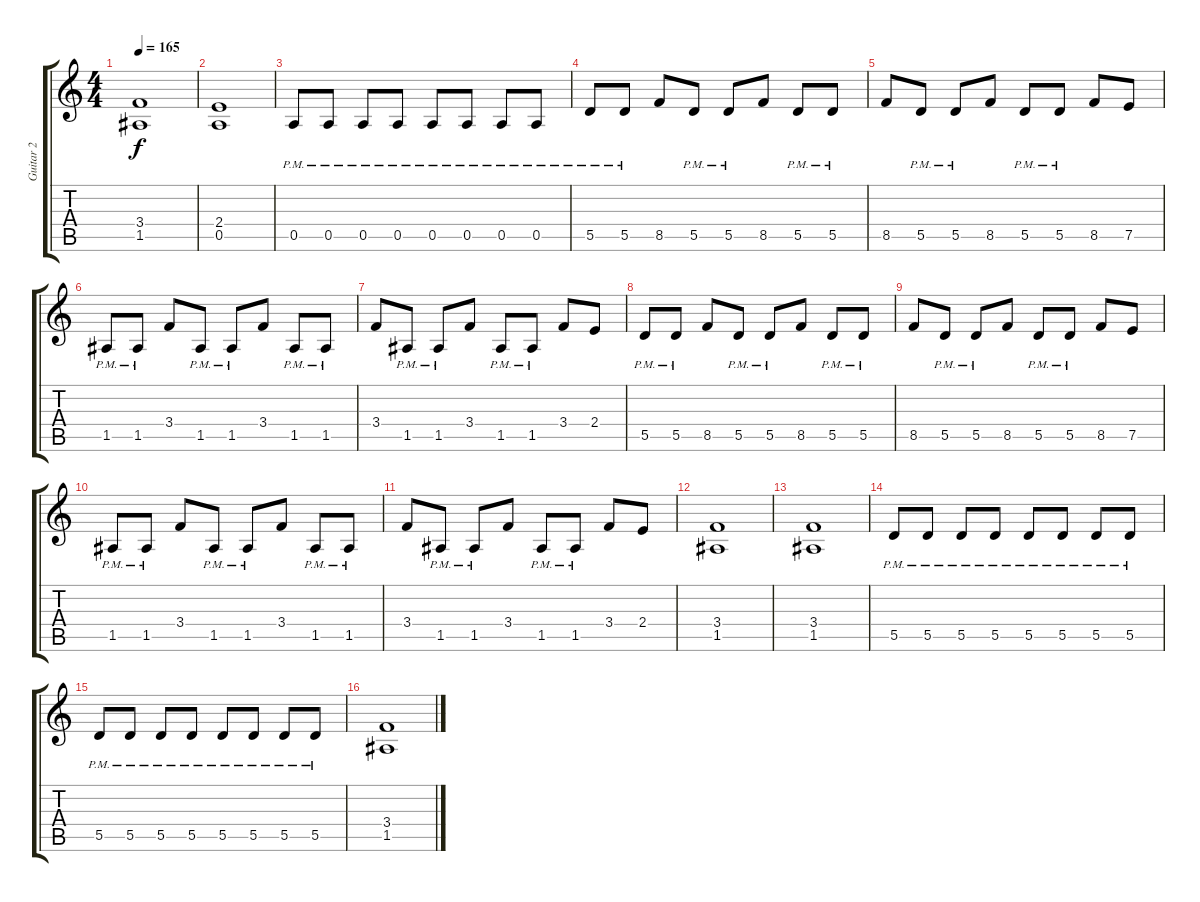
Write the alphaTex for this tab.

\track ("Guitar 2" "Guitar 2") {instrument overdrivenguitar}
\staff {score tabs}
\tuning (E4 B3 G3 D3 A2 E2) {hide}
\ts (4 4)
\tempo 165
\clef g2
\ks c
(3.4{t} 1.5{t}).1{dy f} |
(2.4 0.5).1 |
0.5{pm}.8 0.5{pm}.8 0.5{pm}.8 0.5{pm}.8 0.5{pm}.8 0.5{pm}.8 0.5{pm}.8 0.5{pm}.8 |
5.5{pm}.8 5.5{pm}.8 8.5.8 5.5{pm}.8 5.5{pm}.8 8.5.8 5.5{pm}.8 5.5{pm}.8 |
8.5.8 5.5{pm}.8 5.5{pm}.8 8.5.8 5.5{pm}.8 5.5{pm}.8 8.5.8 7.5.8 |
1.5{pm}.8 1.5{pm}.8 3.4.8 1.5{pm}.8 1.5{pm}.8 3.4.8 1.5{pm}.8 1.5{pm}.8 |
3.4.8 1.5{pm}.8 1.5{pm}.8 3.4.8 1.5{pm}.8 1.5{pm}.8 3.4.8 2.4.8 |
5.5{pm}.8 5.5{pm}.8 8.5.8 5.5{pm}.8 5.5{pm}.8 8.5.8 5.5{pm}.8 5.5{pm}.8 |
8.5.8 5.5{pm}.8 5.5{pm}.8 8.5.8 5.5{pm}.8 5.5{pm}.8 8.5.8 7.5.8 |
1.5{pm}.8 1.5{pm}.8 3.4.8 1.5{pm}.8 1.5{pm}.8 3.4.8 1.5{pm}.8 1.5{pm}.8 |
3.4.8 1.5{pm}.8 1.5{pm}.8 3.4.8 1.5{pm}.8 1.5{pm}.8 3.4.8 2.4.8 |
(3.4 1.5).1 |
(3.4 1.5).1 |
5.5{pm}.8 5.5{pm}.8 5.5{pm}.8 5.5{pm}.8 5.5{pm}.8 5.5{pm}.8 5.5{pm}.8 5.5{pm}.8 |
5.5{pm}.8 5.5{pm}.8 5.5{pm}.8 5.5{pm}.8 5.5{pm}.8 5.5{pm}.8 5.5{pm}.8 5.5{pm}.8 |
(3.4 1.5).1
